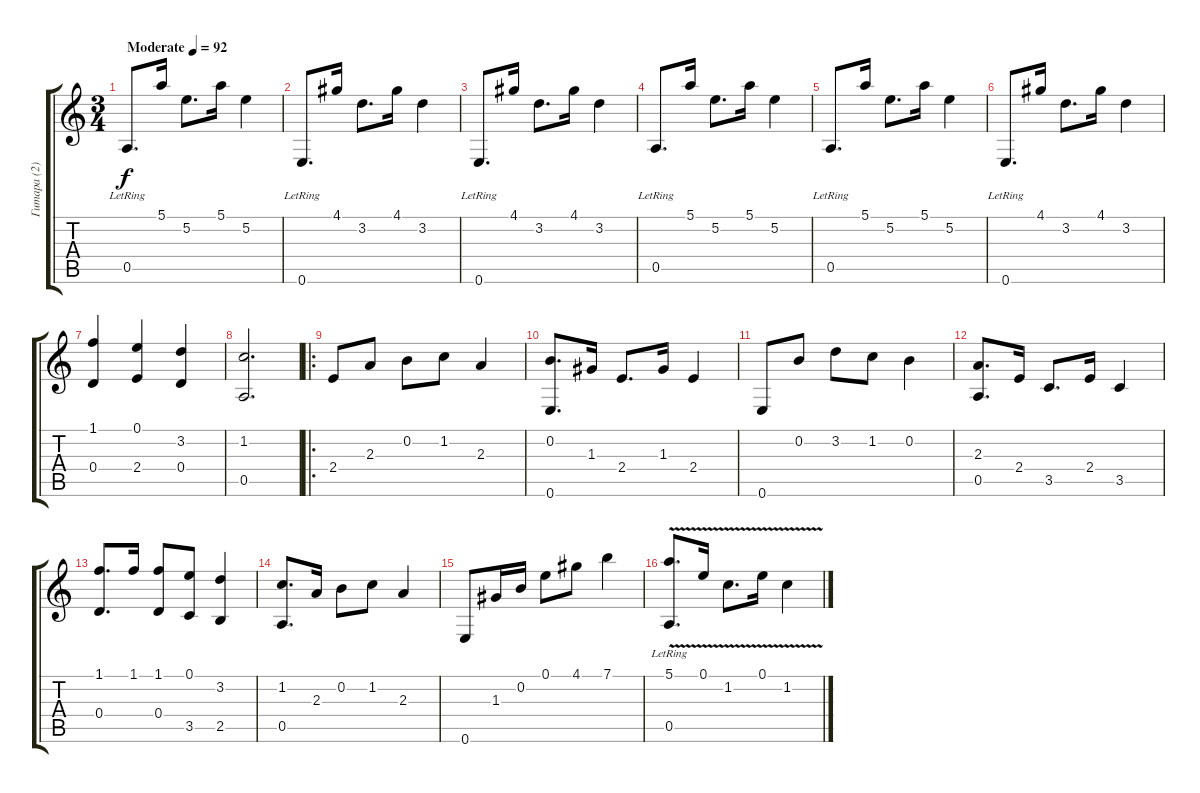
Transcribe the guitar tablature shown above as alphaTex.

\track ("Гитара (2)" "Гитара (2)") {instrument acousticguitarsteel}
\staff {score tabs}
\tuning (E4 B3 G3 D3 A2 E2) {hide}
\ts (3 4)
\tempo (92 "Moderate")
\clef g2
\ks c
0.5{lr}.8{d dy f instrument acousticguitarsteel} 5.1.16 5.2.8{d} 5.1.16 5.2.4 |
0.6{lr}.8{d} 4.1.16 3.2.8{d} 4.1.16 3.2.4 |
0.6{lr}.8{d} 4.1.16 3.2.8{d} 4.1.16 3.2.4 |
0.5{lr}.8{d} 5.1.16 5.2.8{d} 5.1.16 5.2.4 |
0.5{lr}.8{d} 5.1.16 5.2.8{d} 5.1.16 5.2.4 |
0.6{lr}.8{d} 4.1.16 3.2.8{d} 4.1.16 3.2.4 |
(1.1 0.4).4 (0.1 2.4).4 (3.2 0.4).4 |
(1.2 0.5).2{d} |
\ro
2.4.8 2.3.8 0.2.8 1.2.8 2.3.4 |
(0.2 0.6).8{d} 1.3.16 2.4.8{d} 1.3.16 2.4.4 |
0.6.8 0.2.8 3.2.8 1.2.8 0.2.4 |
(2.3 0.5).8{d} 2.4.16 3.5.8{d} 2.4.16 3.5.4 |
(1.1 0.4).8{d} 1.1.16 (1.1 0.4).8 (0.1 3.5).8 (3.2 2.5).4 |
(1.2 0.5).8{d} 2.3.16 0.2.8 1.2.8 2.3.4 |
0.6.8 1.3.16 0.2.16 0.1.8 4.1.8 7.1.4 |
(5.1{v lr} 0.5{v lr}).8{d} 0.1{v}.16 1.2{v}.8{d} 0.1{v}.16 1.2{v}.4
